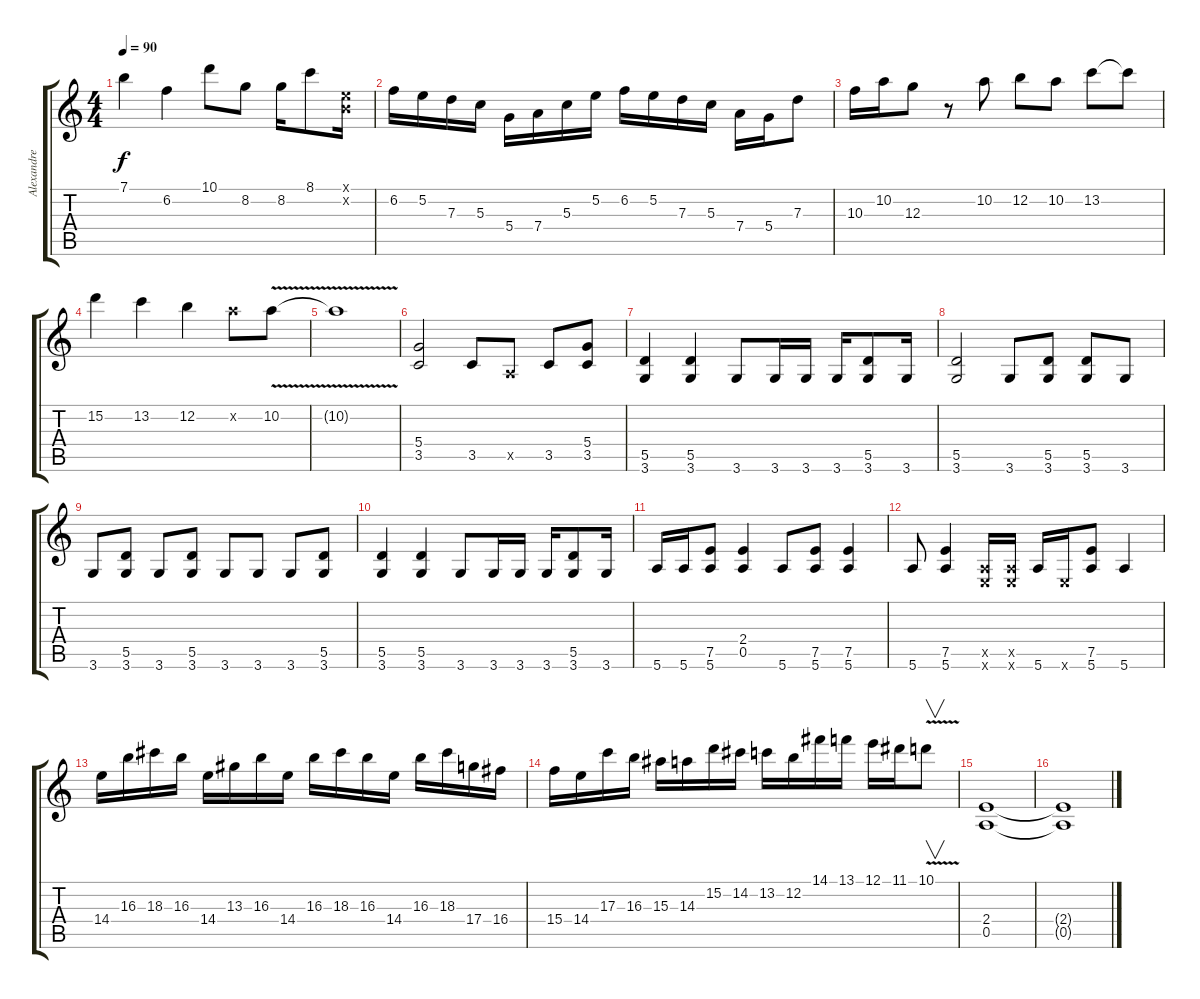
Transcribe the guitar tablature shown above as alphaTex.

\track ("Alexandre B." "Alexandre ") {instrument overdrivenguitar}
\staff {score tabs}
\tuning (E4 B3 G3 D3 A2 E2) {hide}
\ts (4 4)
\tempo 90
\clef g2
\ks c
7.1.4{dy f volume 13} 6.2.4 10.1.8 8.2.8 8.2.16 8.1.8 (0.1{x} 0.2{x}).16 |
6.2.16 5.2.16 7.3.16 5.3.16 5.4.16 7.4.16 5.3.16 5.2.16 6.2.16 5.2.16 7.3.16 5.3.16 7.4.16 5.4.16 7.3.8 |
10.3.16 10.2.16 12.3.8 r.8 10.2.8 12.2.8 10.2.8 13.2.8 13.2{t}.8 |
15.2.4 13.2.4 12.2.4 10.2{x}.8 10.2{v}.8 |
10.2{t}.1 |
(5.4 3.5).2{volume 9} 3.5.8 0.5{x}.8 3.5.8 (5.4 3.5).8 |
(5.5 3.6).4 (5.5 3.6).4 3.6.8 3.6.16 3.6.16 3.6.16 (5.5 3.6).8 3.6.16 |
(5.5 3.6).2 3.6.8 (5.5 3.6).8 (5.5 3.6).8 3.6.8 |
3.6.8 (5.5 3.6).8 3.6.8 (5.5 3.6).8 3.6.8 3.6.8 3.6.8 (5.5 3.6).8 |
(5.5 3.6).4 (5.5 3.6).4 3.6.8 3.6.16 3.6.16 3.6.16 (5.5 3.6).8 3.6.16 |
5.6.16 5.6.16 (7.5 5.6).8 (2.4 0.5).4 5.6.8 (7.5 5.6).8 (7.5 5.6).4 |
5.6.8 (7.5 5.6).4 (0.5{x} 0.6{x}).16 (0.5{x} 0.6{x}).16 5.6.16 0.6{x}.16 (7.5 5.6).8 5.6.4 |
14.4.16{volume 13 balance 0} 16.3.16 18.3.16 16.3.16 14.4.16 13.3.16 16.3.16 14.4.16 16.3.16 18.3.16 16.3.16 14.4.16 16.3.16 18.3.16 17.4.16 16.4.16 |
15.4.16 14.4.16 17.3.16 16.3.16 15.3.16 14.3.16 15.2.16 14.2.16 13.2.16 12.2.16 14.1.16 13.1.16 12.1.16 11.1.16 10.1{v}.8{v instrument guitarharmonics} |
(2.4 0.5).1{instrument overdrivenguitar} |
(2.4{t} 0.5{t}).1{volume 3}
